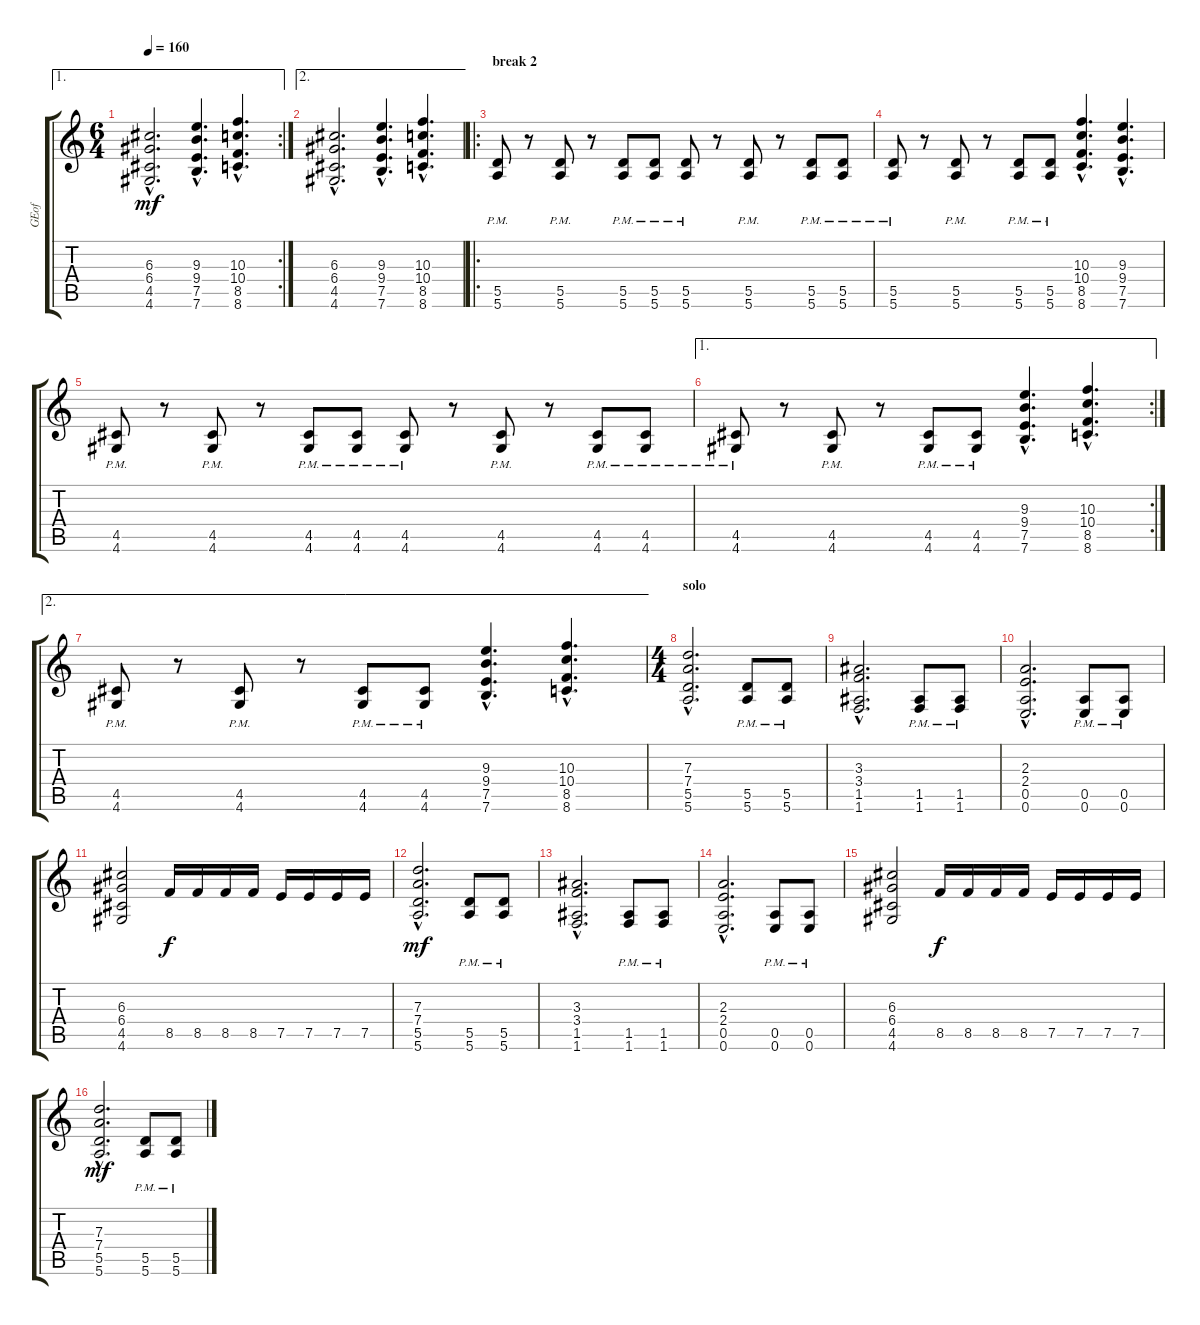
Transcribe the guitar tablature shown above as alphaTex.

\track ("GEof" "GEof") {instrument distortionguitar}
\staff {score tabs}
\tuning (E4 B3 G3 D3 A2 E2) {hide}
\ae 1
\rc 2
\ts (6 4)
\tempo 160
\clef g2
\ks c
(6.3{hac} 6.4{hac} 4.5{hac} 4.6{hac}).2{d dy mf} (9.3{hac} 9.4{hac} 7.5{hac} 7.6{hac}).4{d} (10.3{hac} 10.4{hac} 8.5{hac} 8.6{hac}).4{d} |
\ae 2
(6.3{hac} 6.4{hac} 4.5{hac} 4.6{hac}).2{d} (9.3{hac} 9.4{hac} 7.5{hac} 7.6{hac}).4{d} (10.3{hac} 10.4{hac} 8.5{hac} 8.6{hac}).4{d} |
\ro
\section ("" "break 2")
(5.5{pm} 5.6{pm}).8 r.8 (5.5{pm} 5.6{pm}).8 r.8 (5.5{pm} 5.6{pm}).8 (5.5{pm} 5.6{pm}).8 (5.5{pm} 5.6{pm}).8 r.8 (5.5{pm} 5.6{pm}).8 r.8 (5.5{pm} 5.6{pm}).8 (5.5{pm} 5.6{pm}).8 |
(5.5{pm} 5.6{pm}).8 r.8 (5.5{pm} 5.6{pm}).8 r.8 (5.5{pm} 5.6{pm}).8 (5.5{pm} 5.6{pm}).8 (10.3{hac} 10.4{hac} 8.5{hac} 8.6{hac}).4{d} (9.3{hac} 9.4{hac} 7.5{hac} 7.6{hac}).4{d} |
(4.5{pm} 4.6{pm}).8 r.8 (4.5{pm} 4.6{pm}).8 r.8 (4.5{pm} 4.6{pm}).8 (4.5{pm} 4.6{pm}).8 (4.5{pm} 4.6{pm}).8 r.8 (4.5{pm} 4.6{pm}).8 r.8 (4.5{pm} 4.6{pm}).8 (4.5{pm} 4.6{pm}).8 |
\ae 1
\rc 2
(4.5{pm} 4.6{pm}).8 r.8 (4.5{pm} 4.6{pm}).8 r.8 (4.5{pm} 4.6{pm}).8 (4.5{pm} 4.6{pm}).8 (9.3{hac} 9.4{hac} 7.5{hac} 7.6{hac}).4{d} (10.3{hac} 10.4{hac} 8.5{hac} 8.6{hac}).4{d} |
\ae 2
(4.5{pm} 4.6{pm}).8 r.8 (4.5{pm} 4.6{pm}).8 r.8 (4.5{pm} 4.6{pm}).8 (4.5{pm} 4.6{pm}).8 (9.3{hac} 9.4{hac} 7.5{hac} 7.6{hac}).4{d} (10.3{hac} 10.4{hac} 8.5{hac} 8.6{hac}).4{d} |
\ts (4 4)
\section ("" "solo")
(7.3{hac} 7.4{hac} 5.5{hac} 5.6{hac}).2{d balance 8} (5.5{pm} 5.6{pm}).8 (5.5{pm} 5.6{pm}).8 |
(3.3{hac} 3.4{hac} 1.5{hac} 1.6{hac}).2{d} (1.5{pm} 1.6{pm}).8 (1.5{pm} 1.6{pm}).8 |
(2.3{hac} 2.4{hac} 0.5{hac} 0.6{hac}).2{d} (0.5{pm} 0.6{pm}).8 (0.5{pm} 0.6{pm}).8 |
(6.3 6.4 4.5 4.6).2 8.5.16{dy f} 8.5.16 8.5.16 8.5.16 7.5.16 7.5.16 7.5.16 7.5.16 |
(7.3{hac} 7.4{hac} 5.5{hac} 5.6{hac}).2{d dy mf} (5.5{pm} 5.6{pm}).8 (5.5{pm} 5.6{pm}).8 |
(3.3{hac} 3.4{hac} 1.5{hac} 1.6{hac}).2{d} (1.5{pm} 1.6{pm}).8 (1.5{pm} 1.6{pm}).8 |
(2.3{hac} 2.4{hac} 0.5{hac} 0.6{hac}).2{d} (0.5{pm} 0.6{pm}).8 (0.5{pm} 0.6{pm}).8 |
(6.3 6.4 4.5 4.6).2 8.5.16{dy f} 8.5.16 8.5.16 8.5.16 7.5.16 7.5.16 7.5.16 7.5.16 |
(7.3{hac} 7.4{hac} 5.5{hac} 5.6{hac}).2{d dy mf} (5.5{pm} 5.6{pm}).8 (5.5{pm} 5.6{pm}).8
